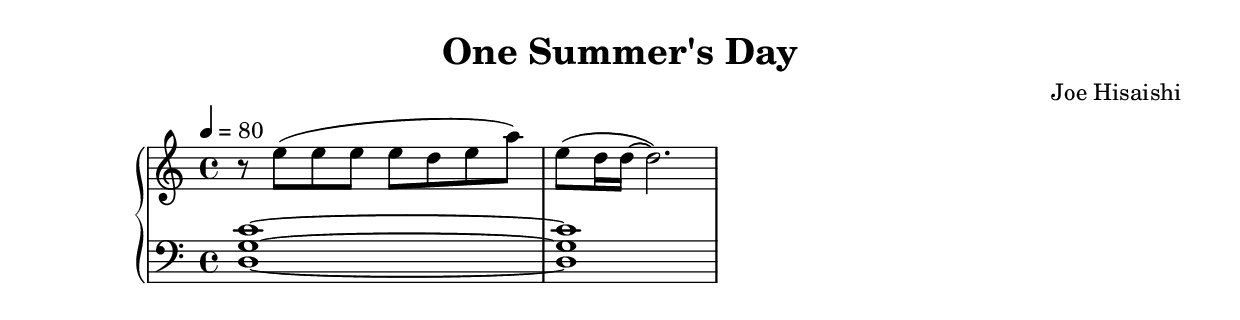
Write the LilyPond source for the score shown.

\version "2.24.4"

\header {
  title = "One Summer's Day"
  composer = "Joe Hisaishi"
} 

\score  {
  \new PianoStaff <<
      \new Staff = "right" {
        \set Staff.midiInstrument = #"acoustic grand"
        \clef treble
        \time 4/4
        \relative c'' {
          \tempo 4 = 80
         r8 e8 (e8 e8 e8 d8 e8 a8)
         e8 (d16 d16~ d2.)
      }
    }
    \new Staff = "left" {
      \set Staff.midiInstrument = #"acoustic grand"
        \clef bass
        \time 4/4
        \relative c' {
          \tempo 4 = 80
         <c g d>1~
         <c g d>1
      }
    }
  >>
  \layout { }  % This generates the sheet music.
  \midi {
    \tempo 4 = 80  % This sets the quarter note to 80 beats per minute
  }    % This generates the MIDI output.
}